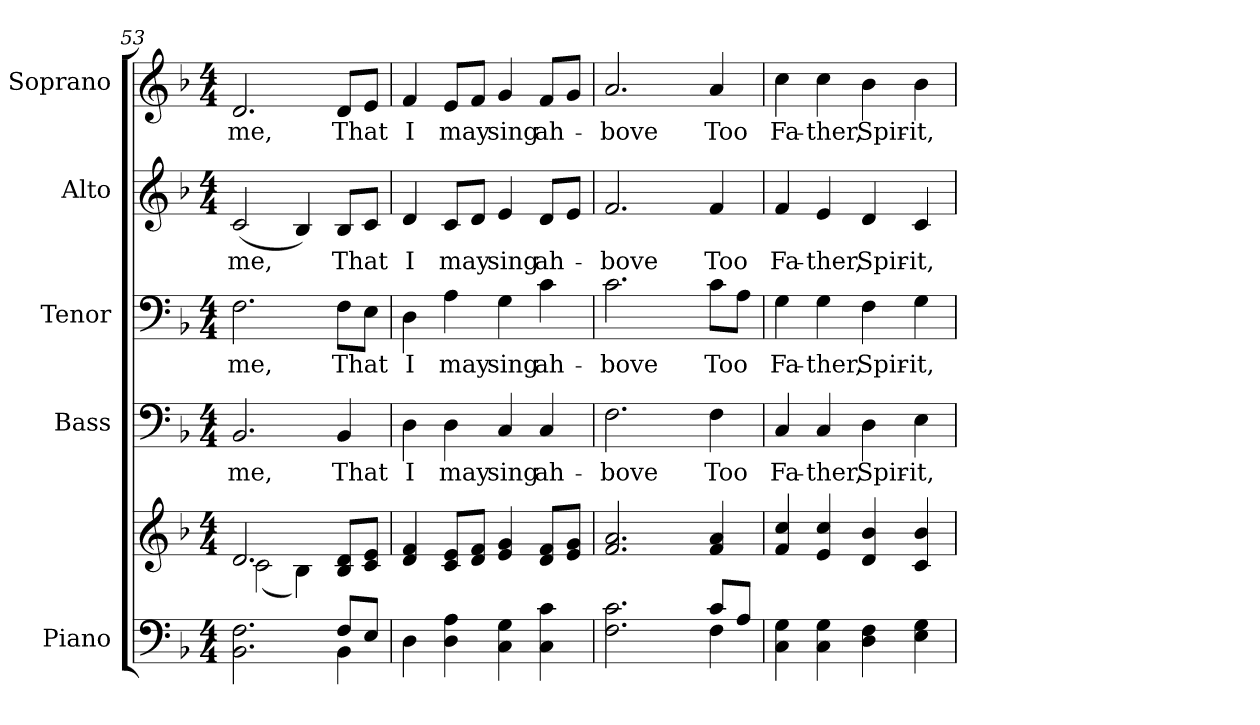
**kern	**kern	**kern	**text	**kern	**text	**kern	**text	**kern	**text
*part5	*part5	*part4	*part4	*part3	*part3	*part2	*part2	*part1	*part1
*staff6	*staff5	*staff4	*staff4	*staff3	*staff3	*staff2	*staff2	*staff1	*staff1
*I"Piano	*	*I"Bass	*	*I"Tenor	*	*I"Alto	*	*I"Soprano	*
*I'Pno.	*	*I'B.	*	*I'T.	*	*I'A.	*	*I'S.	*
!!LO:PB:g=z
*clefF4	*clefG2	*clefF4	*	*clefF4	*	*clefG2	*	*clefG2	*
*k[b-]	*k[b-]	*k[b-]	*	*k[b-]	*	*k[b-]	*	*k[b-]	*
*F:	*F:	*F:	*	*F:	*	*F:	*	*F:	*
*M4/4	*M4/4	*M4/4	*	*M4/4	*	*M4/4	*	*M4/4	*
=53	=53	=53	=53	=53	=53	=53	=53	=53	=53
*^	*^	*	*	*	*	*	*	*	*
!	!	!	!	!	!LO:LY:b:color=#000000	!	!	!	!	!	!
!	!	!	!	!	!	!	!LO:LY:b:color=#000000	!	!	!	!
!	!	!	!	!	!	!	!	!	!LO:LY:b:color=#000000	!	!
!	!	!	!	!	!	!	!	!	!	!	!LO:LY:b:color=#000000
2.BB-i\ 2.Fi	2ryy	2.di/	(2ci\	2.BB-i/	me,	2.Fi\	me,	(2ci/	me,	2.di/	me,
.	4ryy	.	4B-i\)	.	.	.	.	4B-i/)	.	.	.
!	!	!	!	!	!LO:LY:b:color=#000000	!	!	!	!	!	!
!	!	!	!	!	!	!	!LO:LY:b:color=#000000	!	!	!	!
!	!	!	!	!	!	!	!	!	!LO:LY:b:color=#000000	!	!
!	!	!	!	!	!	!	!	!	!	!	!LO:LY:b:color=#000000
8Fi/L	4BB-i\	8B-i/ 8diL	4ryy	4BB-i/	That	8Fi\L	That	8B-i/L	That	8di/L	That
8Ei/J	.	8ci/ 8eiJ	.	.	.	8Ei\J	.	8ci/J	.	8ei/J	.
*v	*v	*	*	*	*	*	*	*	*	*	*
*	*v	*v	*	*	*	*	*	*	*	*
=54	=54	=54	=54	=54	=54	=54	=54	=54	=54
!	!	!	!LO:LY:b:color=#000000	!	!	!	!	!	!
!	!	!	!	!	!LO:LY:b:color=#000000	!	!	!	!
!	!	!	!	!	!	!	!LO:LY:b:color=#000000	!	!
!	!	!	!	!	!	!	!	!	!LO:LY:b:color=#000000
4Di\	4di/ 4fi	4Di\	I	4Di\	I	4di/	I	4fi/	I
!	!	!	!LO:LY:b:color=#000000	!	!	!	!	!	!
!	!	!	!	!	!LO:LY:b:color=#000000	!	!	!	!
!	!	!	!	!	!	!	!LO:LY:b:color=#000000	!	!
!	!	!	!	!	!	!	!	!	!LO:LY:b:color=#000000
4Di\ 4Ai	8ci/ 8eiL	4Di\	may	4Ai\	may	8ci/L	may	8ei/L	may
.	8di/ 8fiJ	.	.	.	.	8di/J	.	8fi/J	.
!	!	!	!LO:LY:b:color=#000000	!	!	!	!	!	!
!	!	!	!	!	!LO:LY:b:color=#000000	!	!	!	!
!	!	!	!	!	!	!	!LO:LY:b:color=#000000	!	!
!	!	!	!	!	!	!	!	!	!LO:LY:b:color=#000000
4Ci\ 4Gi	4ei/ 4gi	4Ci/	sing	4Gi\	sing	4ei/	sing	4gi/	sing
!	!	!	!LO:LY:b:color=#000000	!	!	!	!	!	!
!	!	!	!	!	!LO:LY:b:color=#000000	!	!	!	!
!	!	!	!	!	!	!	!LO:LY:b:color=#000000	!	!
!	!	!	!	!	!	!	!	!	!LO:LY:b:color=#000000
4Ci\ 4ci	8di/ 8fiL	4Ci/	ah-	4ci\	ah-	8di/L	ah-	8fi/L	ah-
.	8ei/ 8giJ	.	.	.	.	8ei/J	.	8gi/J	.
!!LO:PB:g=z
=55	=55	=55	=55	=55	=55	=55	=55	=55	=55
*^	*	*	*	*	*	*	*	*	*
!	!	!	!	!LO:LY:b:color=#000000	!	!	!	!	!	!
!	!	!	!	!	!	!LO:LY:b:color=#000000	!	!	!	!
!	!	!	!	!	!	!	!	!LO:LY:b:color=#000000	!	!
!	!	!	!	!	!	!	!	!	!	!LO:LY:b:color=#000000
2.Fi\ 2.ci	2ryy	2.fi/ 2.ai	2.Fi\	-bove	2.ci\	-bove	2.fi/	-bove	2.ai/	-bove
.	4ryy	.	.	.	.	.	.	.	.	.
!	!	!	!	!LO:LY:b:color=#000000	!	!	!	!	!	!
!	!	!	!	!	!	!LO:LY:b:color=#000000	!	!	!	!
!	!	!	!	!	!	!	!	!LO:LY:b:color=#000000	!	!
!	!	!	!	!	!	!	!	!	!	!LO:LY:b:color=#000000
8ci/L	4Fi\	4fi/ 4ai	4Fi\	Too	8ci\L	Too	4fi/	Too	4ai/	Too
8Ai/J	.	.	.	.	8Ai\J	.	.	.	.	.
*v	*v	*	*	*	*	*	*	*	*	*
=56	=56	=56	=56	=56	=56	=56	=56	=56	=56
!	!	!	!LO:LY:b:color=#000000	!	!	!	!	!	!
!	!	!	!	!	!LO:LY:b:color=#000000	!	!	!	!
!	!	!	!	!	!	!	!LO:LY:b:color=#000000	!	!
!	!	!	!	!	!	!	!	!	!LO:LY:b:color=#000000
4Ci\ 4Gi	4fi/ 4cci	4Ci/	Fa-	4Gi\	Fa-	4fi/	Fa-	4cci\	Fa-
!	!	!	!LO:LY:b:color=#000000	!	!	!	!	!	!
!	!	!	!	!	!LO:LY:b:color=#000000	!	!	!	!
!	!	!	!	!	!	!	!LO:LY:b:color=#000000	!	!
!	!	!	!	!	!	!	!	!	!LO:LY:b:color=#000000
4Ci\ 4Gi	4ei/ 4cci	4Ci/	-ther,	4Gi\	-ther,	4ei/	-ther,	4cci\	-ther,
!	!	!	!LO:LY:b:color=#000000	!	!	!	!	!	!
!	!	!	!	!	!LO:LY:b:color=#000000	!	!	!	!
!	!	!	!	!	!	!	!LO:LY:b:color=#000000	!	!
!	!	!	!	!	!	!	!	!	!LO:LY:b:color=#000000
4Di\ 4Fi	4di/ 4b-i	4Di\	Spir-	4Fi\	Spir-	4di/	Spir-	4b-i\	Spir-
!	!	!	!LO:LY:b:color=#000000	!	!	!	!	!	!
!	!	!	!	!	!LO:LY:b:color=#000000	!	!	!	!
!	!	!	!	!	!	!	!LO:LY:b:color=#000000	!	!
!	!	!	!	!	!	!	!	!	!LO:LY:b:color=#000000
4Ei\ 4Gi	4ci/ 4b-i	4Ei\	-it,	4Gi\	-it,	4ci/	-it,	4b-i\	-it,
=	=	=	=	=	=	=	=	=	=
*-	*-	*-	*-	*-	*-	*-	*-	*-	*-
